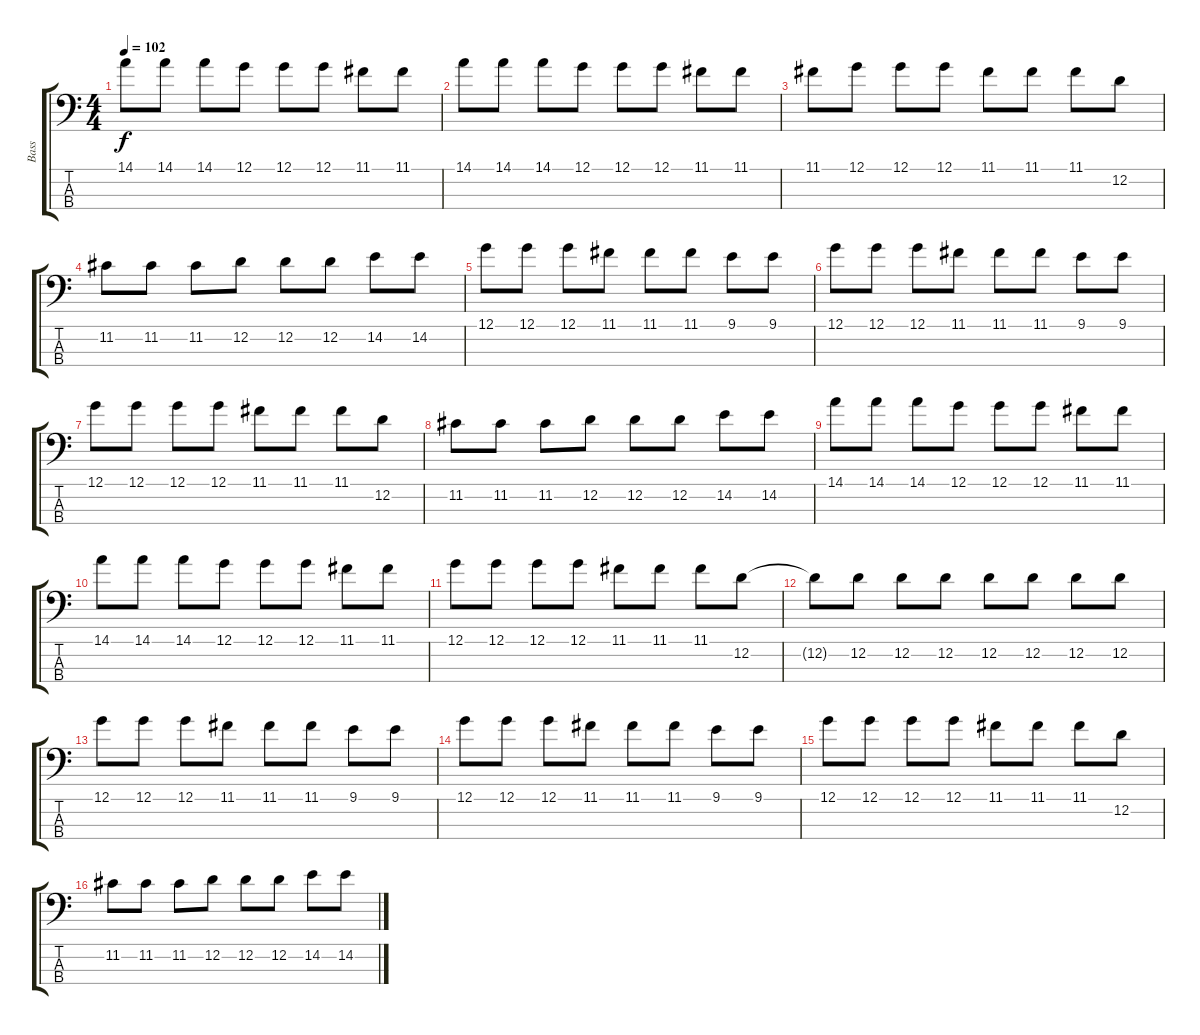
\track ("Bass" "Bass") {instrument slapbass2}
\staff {score tabs}
\tuning (G2 D2 A1 E1) {hide}
\ts (4 4)
\tempo 102
\tempo 143
\tempo 102
\clef f4
\ks c
14.1.8{dy f instrument slapbass2} 14.1.8 14.1.8 12.1.8 12.1.8 12.1.8 11.1.8 11.1.8 |
14.1.8 14.1.8 14.1.8 12.1.8 12.1.8 12.1.8 11.1.8 11.1.8 |
11.1.8 12.1.8 12.1.8 12.1.8 11.1.8 11.1.8 11.1.8 12.2.8 |
11.2.8 11.2.8 11.2.8 12.2.8 12.2.8 12.2.8 14.2.8 14.2.8 |
12.1.8 12.1.8 12.1.8 11.1.8 11.1.8 11.1.8 9.1.8 9.1.8 |
12.1.8 12.1.8 12.1.8 11.1.8 11.1.8 11.1.8 9.1.8 9.1.8 |
12.1.8 12.1.8 12.1.8 12.1.8 11.1.8 11.1.8 11.1.8 12.2.8 |
11.2.8 11.2.8 11.2.8 12.2.8 12.2.8 12.2.8 14.2.8 14.2.8 |
14.1.8 14.1.8 14.1.8 12.1.8 12.1.8 12.1.8 11.1.8 11.1.8 |
14.1.8 14.1.8 14.1.8 12.1.8 12.1.8 12.1.8 11.1.8 11.1.8 |
12.1.8 12.1.8 12.1.8 12.1.8 11.1.8 11.1.8 11.1.8 12.2.8 |
12.2{t}.8 12.2.8 12.2.8 12.2.8 12.2.8 12.2.8 12.2.8 12.2.8 |
12.1.8 12.1.8 12.1.8 11.1.8 11.1.8 11.1.8 9.1.8 9.1.8 |
12.1.8 12.1.8 12.1.8 11.1.8 11.1.8 11.1.8 9.1.8 9.1.8 |
12.1.8 12.1.8 12.1.8 12.1.8 11.1.8 11.1.8 11.1.8 12.2.8 |
11.2.8 11.2.8 11.2.8 12.2.8 12.2.8 12.2.8 14.2.8 14.2.8
